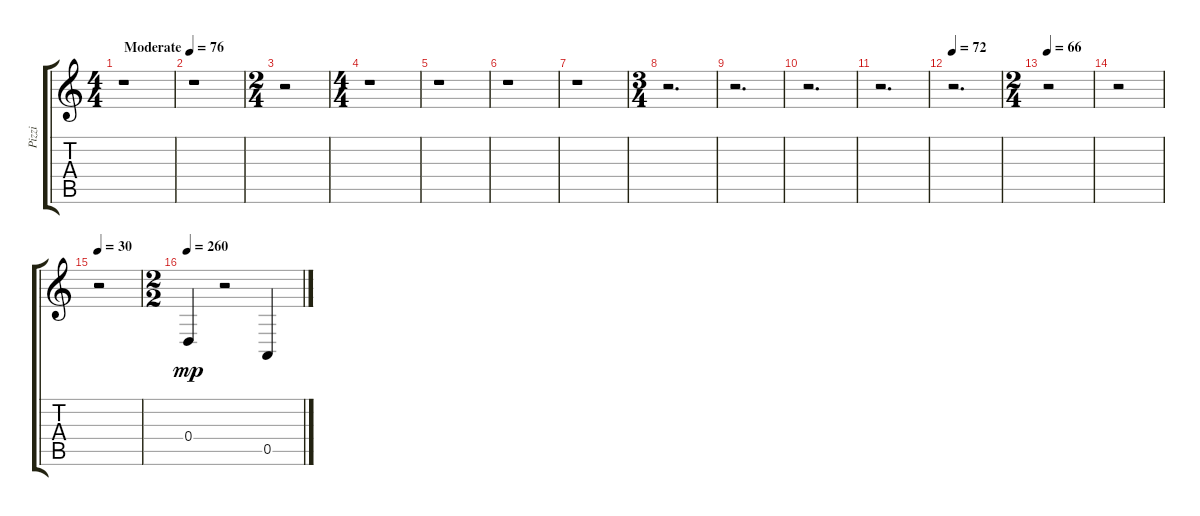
\track ("Pizzi" "Pizzi") {instrument pizzicatostrings}
\staff {score tabs}
\tuning (E4 B3 G3 D3 A2 E2) {hide}
\ts (4 4)
\tempo (76 "Moderate")
\clef g2
\ks c
r.1{dy mp instrument pizzicatostrings} |
r.1 |
\ts (2 4)
r.2 |
\ts (4 4)
r.1 |
r.1 |
r.1 |
r.1 |
\ts (3 4)
r.2{d} |
r.2{d} |
r.2{d} |
r.2{d} |
\tempo 72
r.2{d} |
\ts (2 4)
\tempo 66
r.2 |
r.2 |
\tempo 30
r.2 |
\ts (2 2)
\tempo 260
0.4.4 r.2 0.5.4
